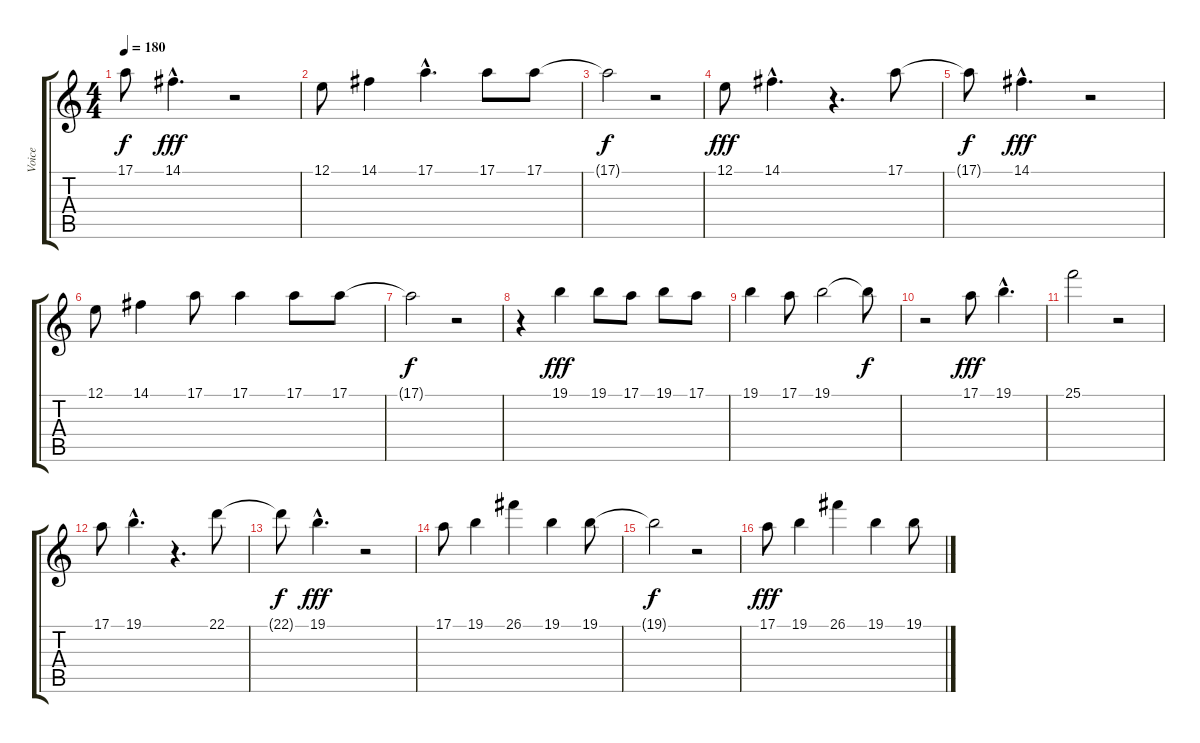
\track ("Voice" "Voice") {instrument flute}
\staff {score tabs}
\tuning (E4 B3 G3 D3 A2 E2) {hide}
\ts (4 4)
\tempo 180
\clef g2
\ks c
17.1{t}.8{dy f} 14.1{hac}.4{d dy fff} r.2 |
12.1.8 14.1.4 17.1{hac}.4{d} 17.1.8 17.1.8 |
17.1{t}.2{dy f} r.2 |
12.1.8{dy fff} 14.1{hac}.4{d} r.4{d} 17.1.8 |
17.1{t}.8{dy f} 14.1{hac}.4{d dy fff} r.2 |
12.1.8 14.1.4 17.1.8 17.1.4 17.1.8 17.1.8 |
17.1{t}.2{dy f} r.2 |
r.4 19.1.4{dy fff} 19.1.8 17.1.8 19.1.8 17.1.8 |
19.1.4 17.1.8 19.1.2 19.1{t}.8{dy f} |
r.2 17.1.8{dy fff} 19.1{hac}.4{d} |
25.1.2 r.2 |
17.1.8 19.1{hac}.4{d} r.4{d} 22.1.8 |
22.1{t}.8{dy f} 19.1{hac}.4{d dy fff} r.2 |
17.1.8 19.1.4 26.1.4 19.1.4 19.1.8 |
19.1{t}.2{dy f} r.2 |
17.1.8{dy fff} 19.1.4 26.1.4 19.1.4 19.1.8
